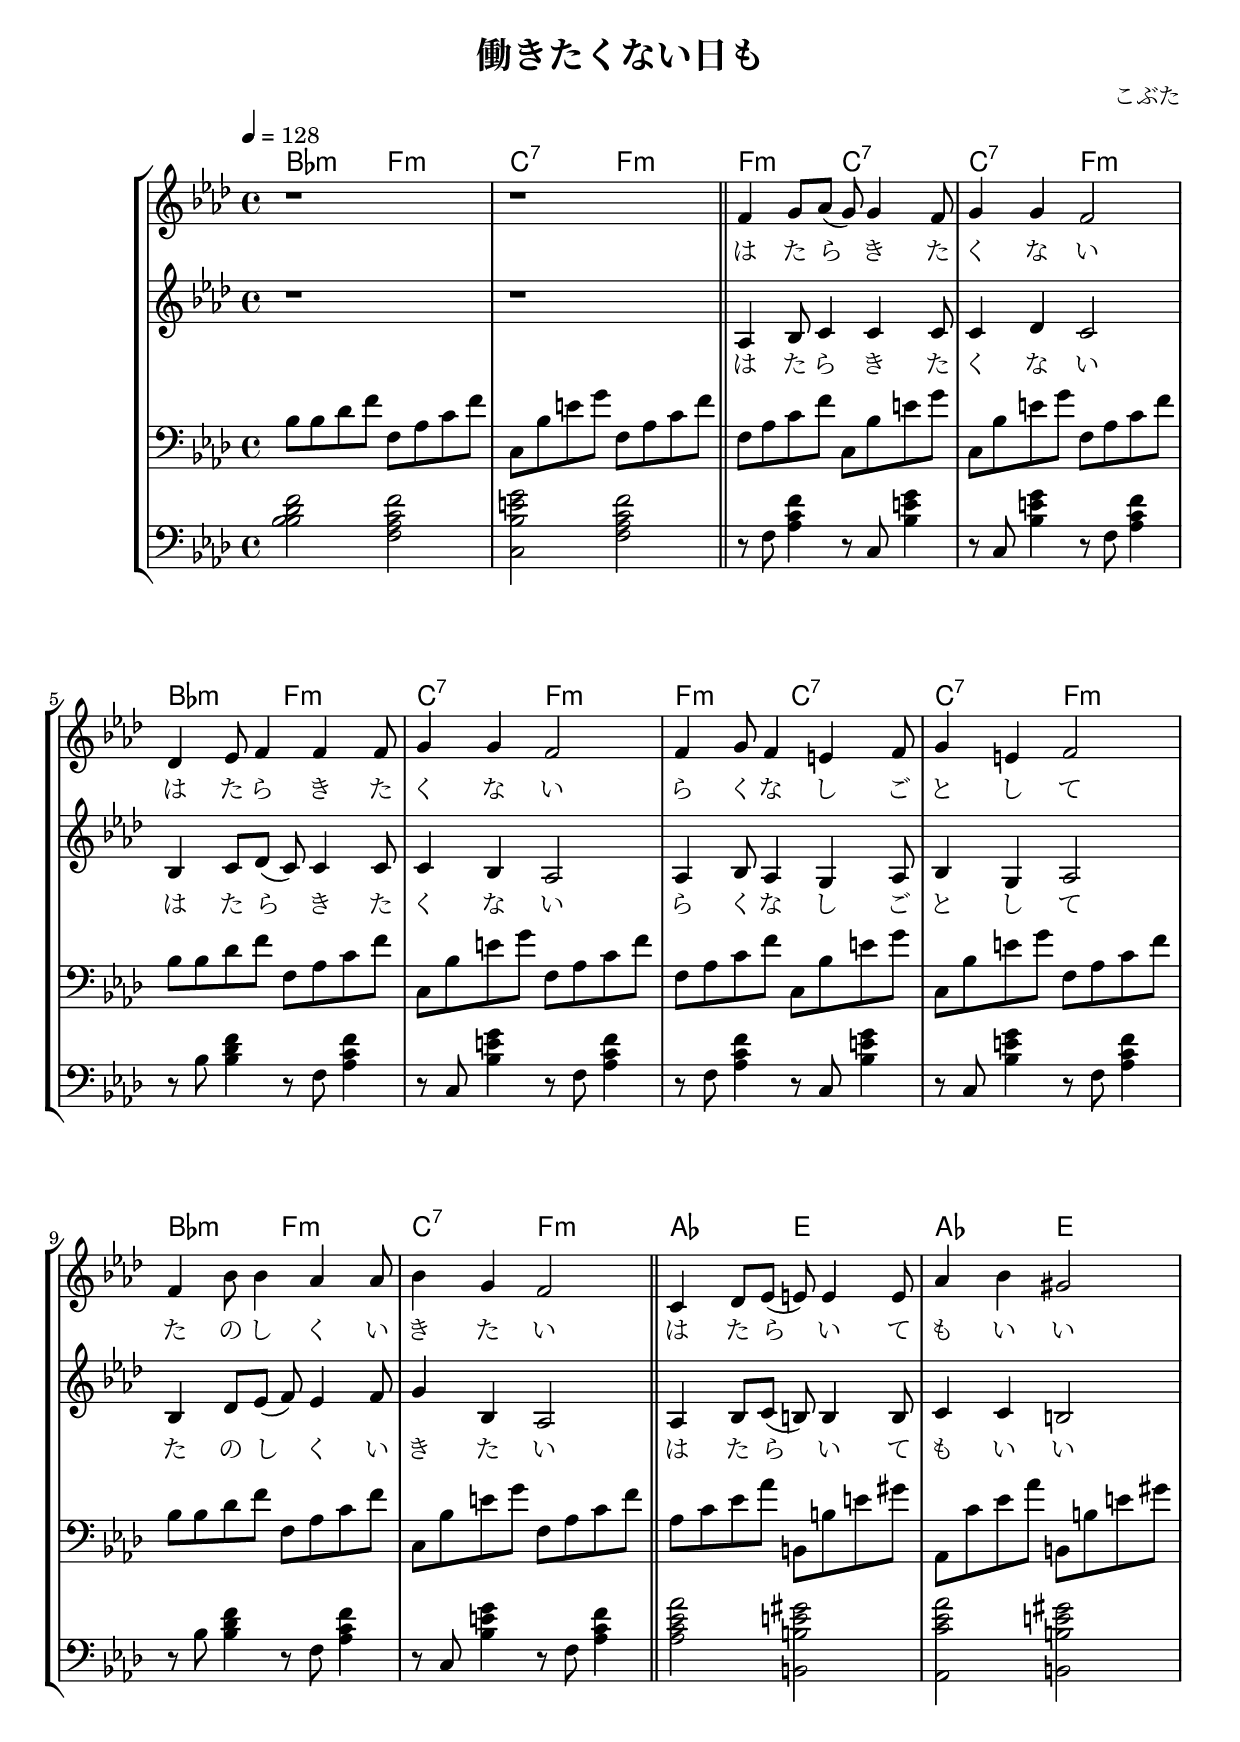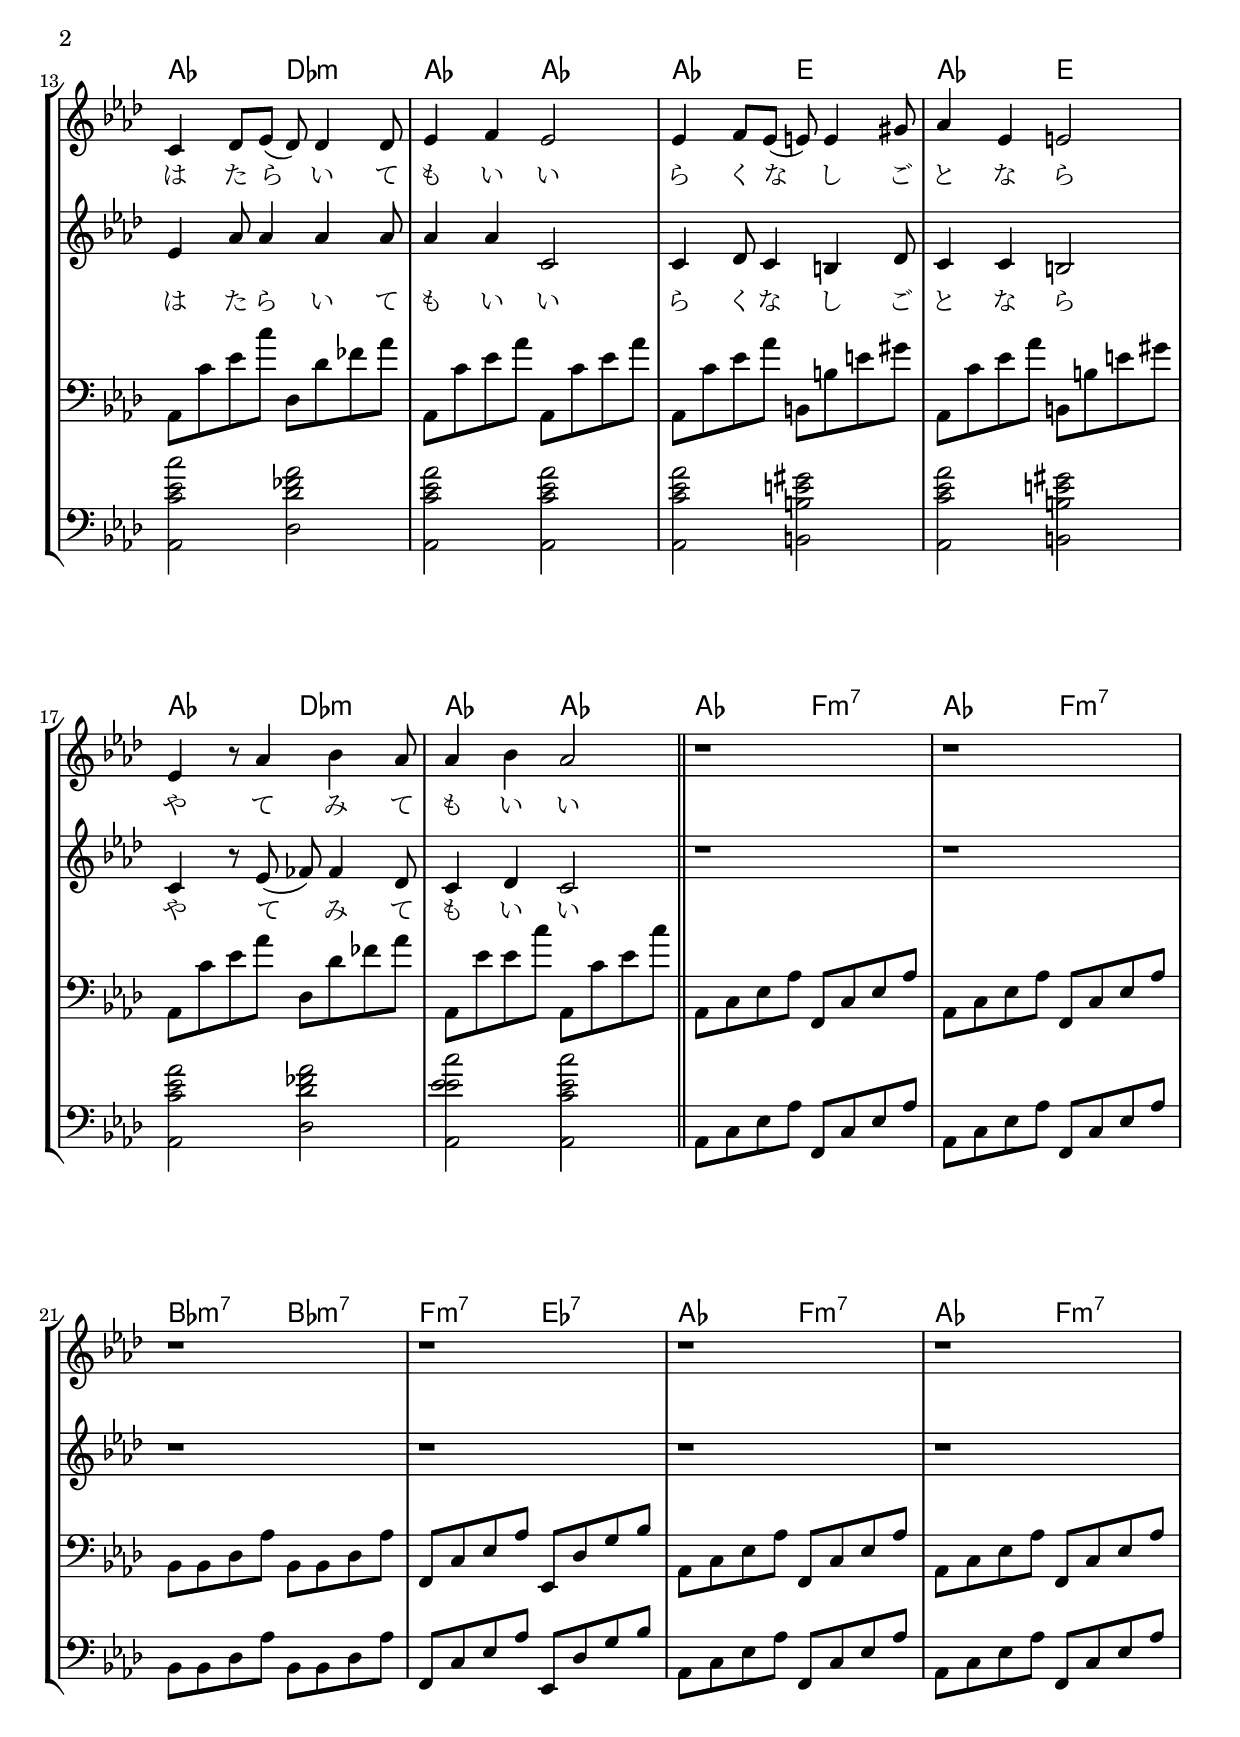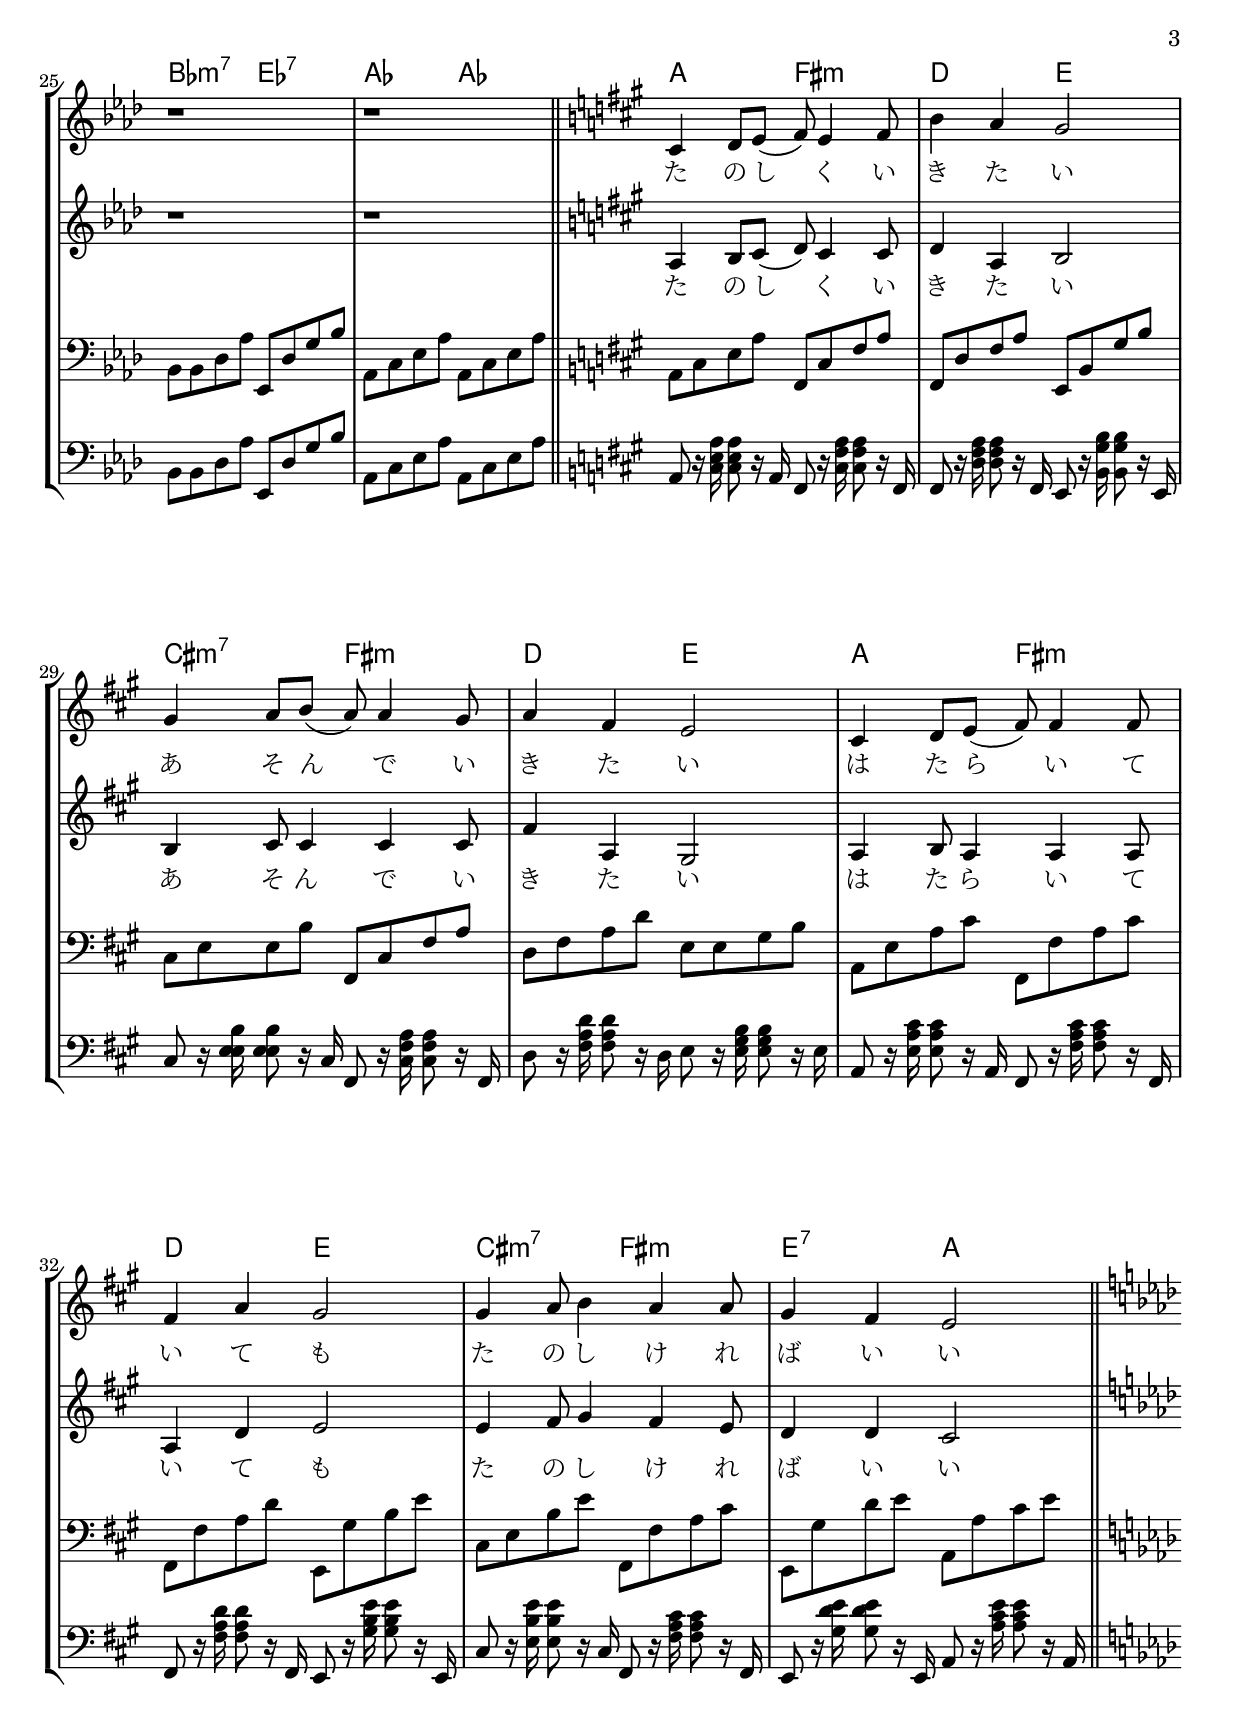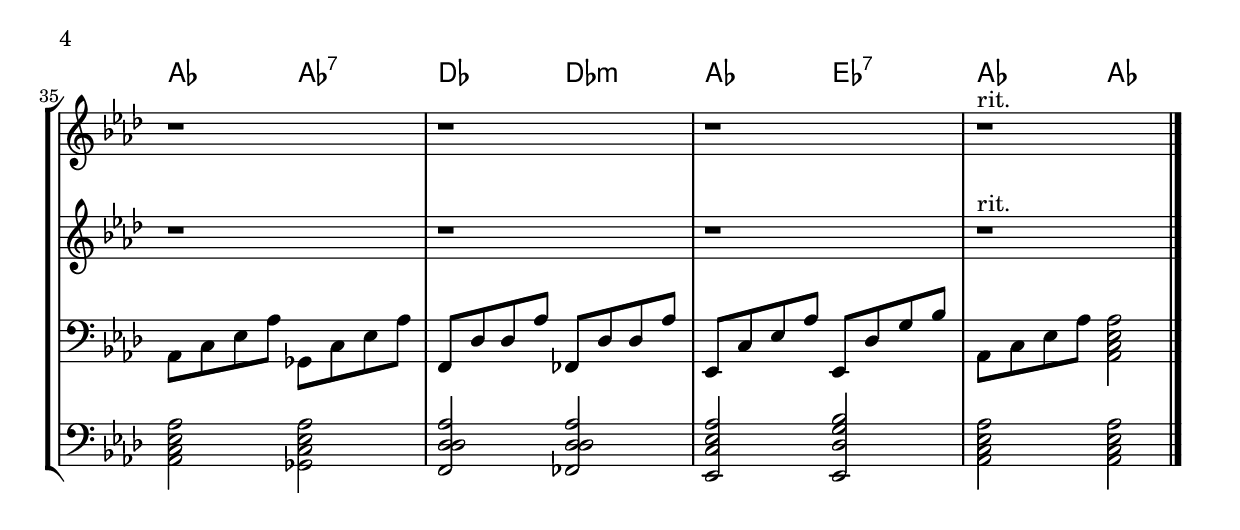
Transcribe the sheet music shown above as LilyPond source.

\version "2.12.1"

\header {
	title = \markup {働きたくない日も}
	composer = \markup \center-column {こぶた}
}

harmony = \chordmode {
	bes2:m f:m c:7 f:m 

	f:m c:7 c:7 f:m bes:m f:m c:7 f:m f:m c:7 c:7 f:m bes:m f:m c:7 f:m 

	as e as e as des:m as as as e as e as des:m as as 

	as f:min7 as f:min7 bes:min7 bes:min7 f:min7 es:7 as f:min7 as f:min7 bes:min7 es:7 as as 

	a fis:m d e cis:min7 fis:m d e a fis:m d e cis:min7 fis:m e:7 a 

	as as:7 des des:m as es:7 as as 
}

melody = {
	\key as \major
	\tempo 4 = 128
	r1 | r1   
	\set Staff.midiInstrument = #"mmi0.38"
	f'4  g'8  as'8  (g'8)  g'4  f'8 
	g'4  g'4  f'2 
	des'4  es'8  f'4  f'4  f'8 
	g'4  g'4  f'2 
	f'4  g'8  f'4  e'4  f'8 
	g'4  e'4  f'2 
	f'4  bes'8  bes'4  as'4  as'8 
	bes'4  g'4  f'2
	\set Staff.midiInstrument = #"mmi0.38"
	c'4  des'8  es'8  (e'8)  e'4  e'8 
	as'4  bes'4  gis'2 
	c'4  des'8  es'8  (des'8)  des'4  des'8 
	es'4  f'4  es'2 
	es'4  f'8  es'8  (e'8)  e'4  gis'8 
	as'4  es'4  e'2 
	es'4  r8  as'4  bes'4  as'8 
	as'4  bes'4  as'2
	r1 | r1 | r1 | r1 | r1 | r1 | r1 | r1   
	\set Staff.midiInstrument = #"mmi0.38"
		\key a \major
cis'4  d'8  e'8  (fis'8)  e'4  fis'8 
	b'4  a'4  gis'2 
	gis'4  a'8  b'8  (a'8)  a'4  gis'8 
	a'4  fis'4  e'2 
	cis'4  d'8  e'8  (fis'8)  fis'4  fis'8 
	fis'4  a'4  gis'2 
	gis'4  a'8  b'4  a'4  a'8 
	gis'4  fis'4  e'2
	\key as \major
	r1 | r1 | r1 | r1^"rit." \bar "|."
}

words = \lyricmode {
	
	は  た  ら  き  た  く  な  い  は  た  ら  き  た  く  な  い  ら  く  な  し  ご  と  し  て  た  の  し  く  い  き  た  い  
	は  た  ら  い  て  も  い  い  は  た  ら  い  て  も  い  い  ら  く  な  し  ご  と  な  ら  や  て  み  て  も  い  い  
	
	た  の  し  く  い  き  た  い  あ  そ  ん  で  い  き  た  い  は  た  ら  い  て  い  て  も  た  の  し  け  れ  ば  い  い  
	
}

secondmelody = {
	\key as \major
	\tempo 4 = 128
	r1 | r1   
	\set Staff.midiInstrument = #"Violin"
	as4  bes8  c'4  c'4  c'8 
	c'4  des'4  c'2 
	bes4  c'8  des'8  (c'8)  c'4  c'8 
	c'4  bes4  as2 
	as4  bes8  as4  g4  as8 
	bes4  g4  as2 
	bes4  des'8  es'8  (f'8)  es'4  f'8 
	g'4  bes4  as2
	\set Staff.midiInstrument = #"fss0.35"
	as4  bes8  c'8  (b8)  b4  b8 
	c'4  c'4  b2 
	es'4  as'8  as'4  as'4  as'8 
	as'4  as'4  c'2 
	c'4  des'8  c'4  b4  des'8 
	c'4  c'4  b2 
	c'4  r8  es'8  (fes'8)  fes'4  des'8 
	c'4  des'4  c'2
	r1 | r1 | r1 | r1 | r1 | r1 | r1 | r1   
	\set Staff.midiInstrument = #"fss0.42"
		\key a \major
a4  b8  cis'8  (d'8)  cis'4  cis'8 
	d'4  a4  b2 
	b4  cis'8  cis'4  cis'4  cis'8 
	fis'4  a4  gis2 
	a4  b8  a4  a4  a8 
	a4  d'4  e'2 
	e'4  fis'8  gis'4  fis'4  e'8 
	d'4  d'4  cis'2
	\key as \major
	r1 | r1 | r1 | r1^"rit." \bar "|."
}

secondwords = \lyricmode {
	
	は  た  ら  き  た  く  な  い  は  た  ら  き  た  く  な  い  ら  く  な  し  ご  と  し  て  た  の  し  く  い  き  た  い  
	は  た  ら  い  て  も  い  い  は  た  ら  い  て  も  い  い  ら  く  な  し  ご  と  な  ら  や  て  み  て  も  い  い  
	
	た  の  し  く  い  き  た  い  あ  そ  ん  で  い  き  た  い  は  た  ら  い  て  い  て  も  た  の  し  け  れ  ば  い  い  
	
}

tempochange = {
	\tempo 4 = 128
	r1 | r1 \bar "||"
	\tempo 4 = 128
	r1 | r1 | r1 | r1 | r1 | r1 | r1 | r1 \bar "||"
	\tempo 4 = 128
	r1 | r1 | r1 | r1 | r1 | r1 | r1 | r1 \bar "||"
	\tempo 4 = 128
	r1 | r1 | r1 | r1 | r1 | r1 | r1 | r1 \bar "||"
	\tempo 4 = 128
	r1 | r1 | r1 | r1 | r1 | r1 | r1 | r1 \bar "||"
	\tempo 4 = 128
	r1 | r1 | r1 | \tempo 4 = 96 r2 \tempo 4 = 85 r2 \bar "|."
}

mainacc = {
	\clef bass
	\set Staff.midiInstrument = #"Acoustic Guitar (steel)"
	\key as \major
	\tempo 4 = 128
	bes8 bes8 des'8 f'8
	f8 as8 c'8 f'8
	c8 bes8 e'8 g'8
	f8 as8 c'8 f'8
	\bar "||"

	\set Staff.midiInstrument = #"Acoustic Guitar (steel)"
	f8 as8 c'8 f'8
	c8 bes8 e'8 g'8
	c8 bes8 e'8 g'8
	f8 as8 c'8 f'8
	bes8 bes8 des'8 f'8
	f8 as8 c'8 f'8
	c8 bes8 e'8 g'8
	f8 as8 c'8 f'8
	f8 as8 c'8 f'8
	c8 bes8 e'8 g'8
	c8 bes8 e'8 g'8
	f8 as8 c'8 f'8
	bes8 bes8 des'8 f'8
	f8 as8 c'8 f'8
	c8 bes8 e'8 g'8
	f8 as8 c'8 f'8
	\bar "||"

	\set Staff.midiInstrument = #"Acoustic Guitar (steel)"
	as8 c'8 es'8 as'8
	b,8 b8 e'8 gis'8
	as,8 c'8 es'8 as'8
	b,8 b8 e'8 gis'8
	as,8 c'8 es'8 c''8
	des8 des'8 fes'8 as'8
	as,8 c'8 es'8 as'8
	as,8 c'8 es'8 as'8
	as,8 c'8 es'8 as'8
	b,8 b8 e'8 gis'8
	as,8 c'8 es'8 as'8
	b,8 b8 e'8 gis'8
	as,8 c'8 es'8 as'8
	des8 des'8 fes'8 as'8
	as,8 es'8 es'8 c''8
	as,8 c'8 es'8 c''8
	\bar "||"

	\set Staff.midiInstrument = #"Acoustic Guitar (steel)"
	as,8 c8 es8 as8
	f,8 c8 es8 as8
	as,8 c8 es8 as8
	f,8 c8 es8 as8
	bes,8 bes,8 des8 as8
	bes,8 bes,8 des8 as8
	f,8 c8 es8 as8
	es,8 des8 g8 bes8
	as,8 c8 es8 as8
	f,8 c8 es8 as8
	as,8 c8 es8 as8
	f,8 c8 es8 as8
	bes,8 bes,8 des8 as8
	es,8 des8 g8 bes8
	as,8 c8 es8 as8
	as,8 c8 es8 as8
	\bar "||"

	\set Staff.midiInstrument = #"Acoustic Guitar (steel)"
	\key a \major
	a,8 cis8 e8 a8
	fis,8 cis8 fis8 a8
	fis,8 d8 fis8 a8
	e,8 b,8 gis8 b8
	cis8 e8 e8 b8
	fis,8 cis8 fis8 a8
	d8 fis8 a8 d'8
	e8 e8 gis8 b8
	a,8 e8 a8 cis'8
	fis,8 fis8 a8 cis'8
	fis,8 fis8 a8 d'8
	e,8 gis8 b8 e'8
	cis8 e8 b8 e'8
	fis,8 fis8 a8 cis'8
	e,8 gis8 d'8 e'8
	a,8 a8 cis'8 e'8
	\bar "||"

	\set Staff.midiInstrument = #"Acoustic Guitar (steel)"
	\key as \major
	as,8 c8 es8 as8
	ges,8 c8 es8 as8
	f,8 des8 des8 as8
	fes,8 des8 des8 as8
	es,8 c8 es8 as8
	es,8 des8 g8 bes8
	as,8 c8 es8 as8
	<as, c es as>2
	\bar "|."
}

subacc = {
	\clef bass
	\set Staff.midiInstrument = #"Electric Guitar (clean)"
	\key as \major
	\tempo 4 = 128
	<bes bes des' f'>2
	<f as c' f'>2
	<c bes e' g'>2
	<f as c' f'>2
	\bar "||"

	\set Staff.midiInstrument = #"Electric Guitar (clean)"
	r8 f <as c' f'>4
	r8 c <bes e' g'>4
	r8 c <bes e' g'>4
	r8 f <as c' f'>4
	r8 bes <bes des' f'>4
	r8 f <as c' f'>4
	r8 c <bes e' g'>4
	r8 f <as c' f'>4
	r8 f <as c' f'>4
	r8 c <bes e' g'>4
	r8 c <bes e' g'>4
	r8 f <as c' f'>4
	r8 bes <bes des' f'>4
	r8 f <as c' f'>4
	r8 c <bes e' g'>4
	r8 f <as c' f'>4
	\bar "||"

	\set Staff.midiInstrument = #"Electric Guitar (clean)"
	<as c' es' as'>2
	<b, b e' gis'>2
	<as, c' es' as'>2
	<b, b e' gis'>2
	<as, c' es' c''>2
	<des des' fes' as'>2
	<as, c' es' as'>2
	<as, c' es' as'>2
	<as, c' es' as'>2
	<b, b e' gis'>2
	<as, c' es' as'>2
	<b, b e' gis'>2
	<as, c' es' as'>2
	<des des' fes' as'>2
	<as, es' es' c''>2
	<as, c' es' c''>2
	\bar "||"

	\set Staff.midiInstrument = #"Violin"
	as,8 c8 es8 as8
	f,8 c8 es8 as8
	as,8 c8 es8 as8
	f,8 c8 es8 as8
	bes,8 bes,8 des8 as8
	bes,8 bes,8 des8 as8
	f,8 c8 es8 as8
	es,8 des8 g8 bes8
	as,8 c8 es8 as8
	f,8 c8 es8 as8
	as,8 c8 es8 as8
	f,8 c8 es8 as8
	bes,8 bes,8 des8 as8
	es,8 des8 g8 bes8
	as,8 c8 es8 as8
	as,8 c8 es8 as8
	\bar "||"

	\set Staff.midiInstrument = #"Electric Guitar (clean)"
	\key a \major
	a,8 r16 <cis e a>16 <cis e a>8 r16 a,16
	fis,8 r16 <cis fis a>16 <cis fis a>8 r16 fis,16
	fis,8 r16 <d fis a>16 <d fis a>8 r16 fis,16
	e,8 r16 <b, gis b>16 <b, gis b>8 r16 e,16
	cis8 r16 <e e b>16 <e e b>8 r16 cis16
	fis,8 r16 <cis fis a>16 <cis fis a>8 r16 fis,16
	d8 r16 <fis a d'>16 <fis a d'>8 r16 d16
	e8 r16 <e gis b>16 <e gis b>8 r16 e16
	a,8 r16 <e a cis'>16 <e a cis'>8 r16 a,16
	fis,8 r16 <fis a cis'>16 <fis a cis'>8 r16 fis,16
	fis,8 r16 <fis a d'>16 <fis a d'>8 r16 fis,16
	e,8 r16 <gis b e'>16 <gis b e'>8 r16 e,16
	cis8 r16 <e b e'>16 <e b e'>8 r16 cis16
	fis,8 r16 <fis a cis'>16 <fis a cis'>8 r16 fis,16
	e,8 r16 <gis d' e'>16 <gis d' e'>8 r16 e,16
	a,8 r16 <a cis' e'>16 <a cis' e'>8 r16 a,16
	\bar "||"

	\set Staff.midiInstrument = #"Electric Guitar (clean)"
	\key as \major
	<as, c es as>2
	<ges, c es as>2
	<f, des des as>2
	<fes, des des as>2
	<es, c es as>2
	<es, des g bes>2
	<as, c es as>2
	<as, c es as>2
	\bar "|."
}

percA = {
	\drummode {
	r1 |r1 \bar "||"
	r1  |r1  |r1  |r1  |r1  |r1  |r1  |r2 r8 hho4 hho8  \bar "||"
	cymr4 cymr4 cymr4 cymr4  |cymr4 cymr8 cymr16 cymr16 cymr4 cymr4  |cymr4 cymr4 cymr4 cymr4  |cymr4 cymr2.  |cymr4 cymr4 cymr4 cymr4  |cymr4 cymr8 cymr16 cymr16 cymr4 cymr4  |cymr4 cymr4 cymr4 cymr4  |cymr4 cymr2.  \bar "||"
	hh4 hh4 hh4 hh4  |hh4 hh4 hh4 hh4  |hh4 hh4 hh4 hh4  |hh4 hh4 hh4 hh4  |hh4 hh4 hh4 hh4  |hh4 hh4 hh4 hh4  |hh4 hh4 hh4 hh4  |hh4 hh4 hh4 hh4  \bar "||"
	hh4 hh4 hh4 hh4  |hh4 hh4 hh4 hh4  |hh4 hh4 hh4 hh4  |hh4 hh4 hh4 hh4  |hh4 hh4 hh4 hh4  |hh4 hh4 hh4 hh4  |hh4 hh4 hh4 hh4  |hh4 hh4 hh4 hh4  \bar "||"
	r8 hh4 hh4 hh4 hh8  |r8 hh4 hh4 hh8 hh16 hh16 hh16 hh16  |r8 hh4 hh4 hh4 hh8  |r8 hh4 hh4 hh8 hh16 hh16 hh16 hh16  \bar "|."
	}
}

percB = {
	\drummode {
	r1 |r1 \bar "||"
	r4. hhp2 hhp8  |r4. hhp2 hhp8  |r4. hhp2 hhp8  |r4. hhp2 hhp8  |r4. hhp2 hhp8  |r4. hhp2 hhp8  |r4. hhp2 hhp8  |hhp4 hhp4 hhp4 hhp4  \bar "||"
	r2 sn2  |r2 sn2  |r2 sn2  |r8 sn8 sn2.  |r2 sn2  |r2 sn2  |r2 sn2  |r8 sn8 sn2.  \bar "||"
	r8 ss4 ss4 ss4 ss8  |r8 ss4 ss8 ss8. ss8. ss8  |r8 ss4 ss4 ss4 ss8  |r8 ss4 ss8 ss8. ss8. ss8  |r8 ss4 ss4 ss4 ss8  |r8 ss4 ss8 ss8. ss8. ss8  |r8 ss4 ss4 ss4 ss8  |r8 ss4 ss8 ss8. ss8. ss8  \bar "||"
	r8 ss4 ss4 ss4 ss8  |r8 ss4 ss8 ss8. ss8. ss8  |r8 ss4 ss4 ss4 ss8  |r8 ss4 ss8 ss8. ss8. ss8  |r8 ss4 ss4 ss4 ss8  |r8 ss4 ss8 ss8. ss8. ss8  |r8 ss4 ss4 ss4 ss8  |r8 ss4 ss8 ss8. ss8. ss8  \bar "||"
	r8 sn4 sn4 sn4 sn8  |r8 sn4 sn4 sn8 sn16 sn16 sn16 sn16  |r8 sn4 sn4 sn4 sn8  |r8 sn4 sn4 sn8 sn16 sn16 sn16 sn16  \bar "|."
	}
}

percC = {
	\drummode {
	r1 |r1 \bar "||"
	hh4 hh4 hh4 hh4  |hh4 hh4 hh4 hh4  |hh4 hh4 hh4 hh4  |hh4 hh4 hh4 hh4  |hh4 hh4 hh4 hh4  |hh4 hh4 hh4 hh4  |hh4 hh4 hh4 hh4  |r4. hh2 r8  \bar "||"
	bd2. r8 bd8  |bd2. r8 bd8  |bd2. r8 bd8  |bd4. bd8 bd4. bd8  |bd2. r8 bd8  |bd2. r8 bd8  |bd2. r8 bd8  |bd2 r8 bd4.  \bar "||"
	r8 hhp4 hhp4 hhp4 hhp8  |r8 hhp4 hhp4 hhp4 hhp8  |r8 hhp4 hhp4 hhp4 hhp8  |r8 hhp4 hhp4 hhp4 hhp8  |r8 hhp4 hhp4 hhp4 hhp8  |r8 hhp4 hhp4 hhp4 hhp8  |r8 hhp4 hhp4 hhp4 hhp8  |r8 hhp4 hhp4 hhp4 hhp8  \bar "||"
	r8 hhp4 hhp4 hhp4 hhp8  |r8 hhp4 hhp4 hhp4 hhp8  |r8 hhp4 hhp4 hhp4 hhp8  |r8 hhp4 hhp4 hhp4 hhp8  |r8 hhp4 hhp4 hhp4 hhp8  |r8 hhp4 hhp4 hhp4 hhp8  |r8 hhp4 hhp4 hhp4 hhp8  |r8 hhp4 hhp4 hhp4 hhp8  \bar "||"
	bd16 bd4. r16 bd16 bd8. bd4  |r1  |bd16 bd4. r16 bd16 bd8. bd4  |r1  \bar "|."
	}
}

percD = {
	\drummode {
	r1 |r1 \bar "||"
	bd2. r8 bd8  |bd8. bd8. bd2 bd8  |bd2. r8 bd8  |bd8. bd8. bd2 bd8  |bd2. r8 bd8  |bd8. bd8. bd2 bd8  |bd2. r8 bd8  |bd8. bd4. r16 bd4 bd8  \bar "||"
	r1 |r1 |r1 |r2 r8 tommh8 tommh4  |r1 |r1 |r1 |r8. tommh8. tommh2 r8  \bar "||"
	bd2 bd4. r16 bd16  |bd4 bd4 bd4 bd8. bd16  |bd2 bd4. r16 bd16  |bd4 bd4 bd4 bd8. bd16  |bd2 bd4. r16 bd16  |bd4 bd4 bd4 bd8. bd16  |bd2 bd4. r16 bd16  |bd4 bd4 bd4 bd8. bd16  \bar "||"
	bd2 bd4. r16 bd16  |bd4 bd4 bd4 bd8. bd16  |bd2 bd4. r16 bd16  |bd4 bd4 bd4 bd8. bd16  |bd2 bd4. r16 bd16  |bd4 bd4 bd4 bd8. bd16  |bd2 bd4. r16 bd16  |bd4 bd4 bd4 bd8. bd16  \bar "||"
	r2 r16 cymc16 cymc4.  |r4 cymc16 cymc2 cymc8.  |r2 r16 cymc16 cymc4.  |r4 cymc16 cymc2 cymc8.  \bar "|."
	}
}

percE = {
	\drummode {
	r1 |r1 \bar "||"
	r1 | r1 | r1 | r1 | r1 | r1 | r1 | r1 \bar "||"
	r1 |r1 |r1 |r2. r8 toml8  |r1 |r1 |r1 |r2. toml8 toml8  \bar "||"
	r1 | r1 | r1 | r1 | r1 | r1 | r1 | r1 \bar "||"
	r1 | r1 | r1 | r1 | r1 | r1 | r1 | r1 \bar "||"
	r1  |tomfh16 tomfh2. r8.  |r1  |tomfh16 tomfh2. r8.  \bar "|."
	}
}

percF = {
	\drummode {
	r1 | r1 \bar "||"
	r1 | r1 | r1 | r1 | r1 | r1 | r1 | r1 \bar "||"
	r1 |r1 |r1 |r1 |r1 |r1 |r1 |hho1  \bar "||"
	r1 | r1 | r1 | r1 | r1 | r1 | r1 | r1 \bar "||"
	r1 | r1 | r1 | r1 | r1 | r1 | r1 | r1 \bar "||"
	r2 r8 rb4 rb8  |r1  |r2 r8 rb4 rb8  |r1  \bar "|."
	}
}

percG = {
	\drummode {
	r1 | r1 \bar "||"
	r1 | r1 | r1 | r1 | r1 | r1 | r1 | r1 \bar "||"
	r1 | r1 | r1 | r1 | r1 | r1 | r1 | r1 \bar "||"
	r1 | r1 | r1 | r1 | r1 | r1 | r1 | r1 \bar "||"
	r1 | r1 | r1 | r1 | r1 | r1 | r1 | r1 \bar "||"
	r4. hc16 hc2 r16  |r4 r16 hc8. hc16 hc4. r16  |r4. hc16 hc2 r16  |r4 r16 hc8. hc16 hc4. r16  \bar "|."
	}
}

percH = {
	\drummode {
	r1 | r1 \bar "||"
	r1 | r1 | r1 | r1 | r1 | r1 | r1 | r1 \bar "||"
	r1 | r1 | r1 | r1 | r1 | r1 | r1 | r1 \bar "||"
	r1 | r1 | r1 | r1 | r1 | r1 | r1 | r1 \bar "||"
	r1 | r1 | r1 | r1 | r1 | r1 | r1 | r1 \bar "||"
	r8. cymr16 cymr2 r16 cymr8.  |r16 cymr4 r16 cymr4 r16 cymr8 cymr8.  |r8. cymr16 cymr2 r16 cymr8.  |r16 cymr4 r16 cymr4 r16 cymr8 cymr8.  \bar "|."
	}
}

\score {
	<<
		\new StaffGroup <<
			\new ChordNames {\harmony}
			\new Voice = "melody" {\melody}
			\new Lyrics \lyricsto "melody" \words
			\new Voice = "secondmelody" {\secondmelody}
			\new Lyrics \lyricsto "secondmelody" \secondwords
			\new Staff = "mainacc" {\mainacc}
			\new Staff = "subacc" {\subacc}
		>>
	>>
	\layout { }
}
